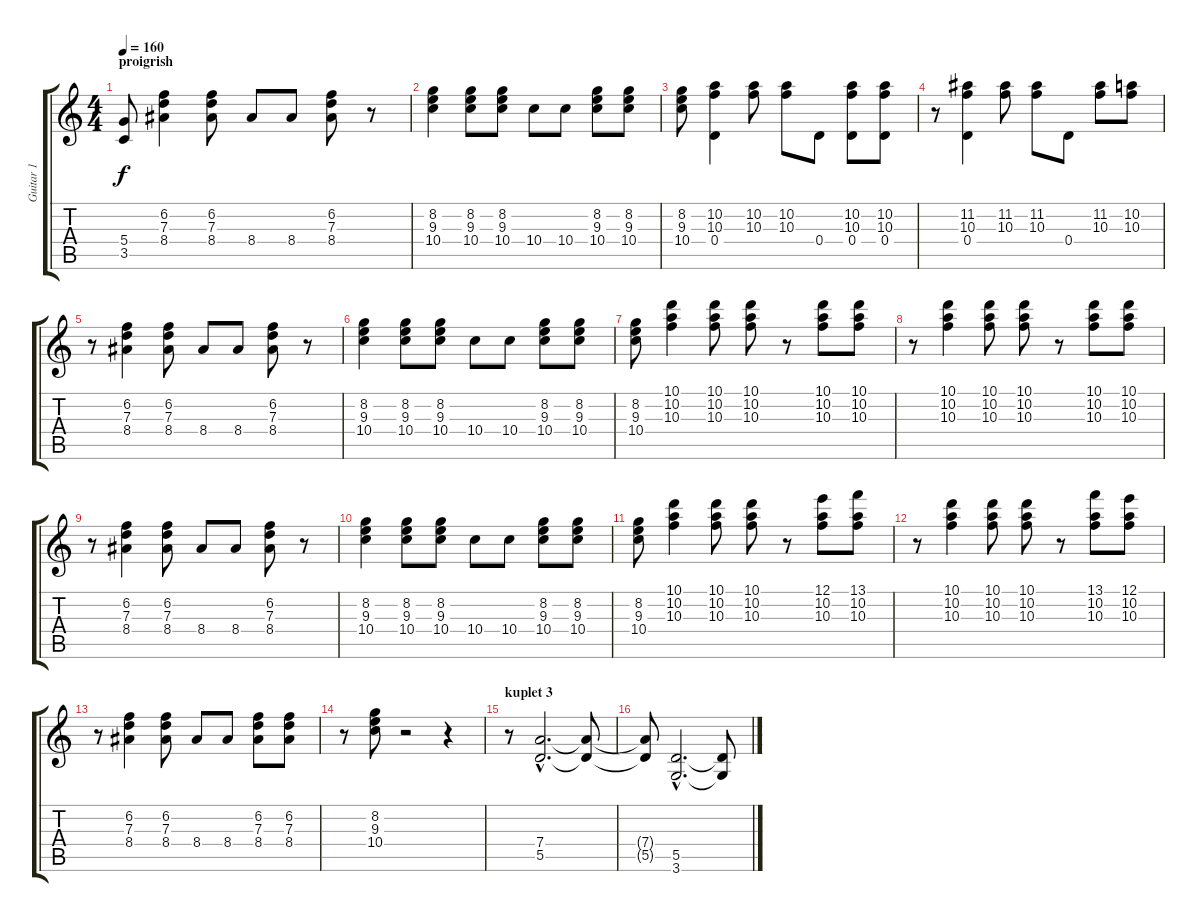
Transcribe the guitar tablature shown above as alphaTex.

\track ("Guitar 1" "Guitar 1") {instrument distortionguitar}
\staff {score tabs}
\tuning (E4 B3 G3 D3 A2 E2) {hide}
\ts (4 4)
\section ("" "proigrish")
\tempo 160
\clef g2
\ks c
(5.4{t} 3.5{t}).8{dy f} (6.2 7.3 8.4).4 (6.2 7.3 8.4).8 8.4.8 8.4.8 (6.2 7.3 8.4).8 r.8 |
(8.2 9.3 10.4).4 (8.2 9.3 10.4).8 (8.2 9.3 10.4).8 10.4.8 10.4.8 (8.2 9.3 10.4).8 (8.2 9.3 10.4).8 |
(8.2 9.3 10.4).8 (10.2 10.3 0.4).4 (10.2 10.3).8 (10.2 10.3).8 0.4.8 (10.2 10.3 0.4).8 (10.2 10.3 0.4).8 |
r.8 (11.2 10.3 0.4).4 (11.2 10.3).8 (11.2 10.3).8 0.4.8 (11.2 10.3).8 (10.2 10.3).8 |
r.8 (6.2 7.3 8.4).4 (6.2 7.3 8.4).8 8.4.8 8.4.8 (6.2 7.3 8.4).8 r.8 |
(8.2 9.3 10.4).4 (8.2 9.3 10.4).8 (8.2 9.3 10.4).8 10.4.8 10.4.8 (8.2 9.3 10.4).8 (8.2 9.3 10.4).8 |
(8.2 9.3 10.4).8 (10.1 10.2 10.3).4 (10.1 10.2 10.3).8 (10.1 10.2 10.3).8 r.8 (10.1 10.2 10.3).8 (10.1 10.2 10.3).8 |
r.8 (10.1 10.2 10.3).4 (10.1 10.2 10.3).8 (10.1 10.2 10.3).8 r.8 (10.1 10.2 10.3).8 (10.1 10.2 10.3).8 |
r.8 (6.2 7.3 8.4).4 (6.2 7.3 8.4).8 8.4.8 8.4.8 (6.2 7.3 8.4).8 r.8 |
(8.2 9.3 10.4).4 (8.2 9.3 10.4).8 (8.2 9.3 10.4).8 10.4.8 10.4.8 (8.2 9.3 10.4).8 (8.2 9.3 10.4).8 |
(8.2 9.3 10.4).8 (10.1 10.2 10.3).4 (10.1 10.2 10.3).8 (10.1 10.2 10.3).8 r.8 (12.1 10.2 10.3).8 (13.1 10.2 10.3).8 |
r.8 (10.1 10.2 10.3).4 (10.1 10.2 10.3).8 (10.1 10.2 10.3).8 r.8 (13.1 10.2 10.3).8 (12.1 10.2 10.3).8 |
r.8 (6.2 7.3 8.4).4 (6.2 7.3 8.4).8 8.4.8 8.4.8 (6.2 7.3 8.4).8 (6.2 7.3 8.4).8 |
r.8 (8.2 9.3 10.4).8 r.2 r.4 |
\section ("" "kuplet 3")
r.8 (7.4{hac} 5.5{hac}).2{d} (7.4{t} 5.5{t}).8 |
(7.4{t} 5.5{t}).8 (5.5{hac} 3.6{hac}).2{d} (5.5{t} 3.6{t}).8
